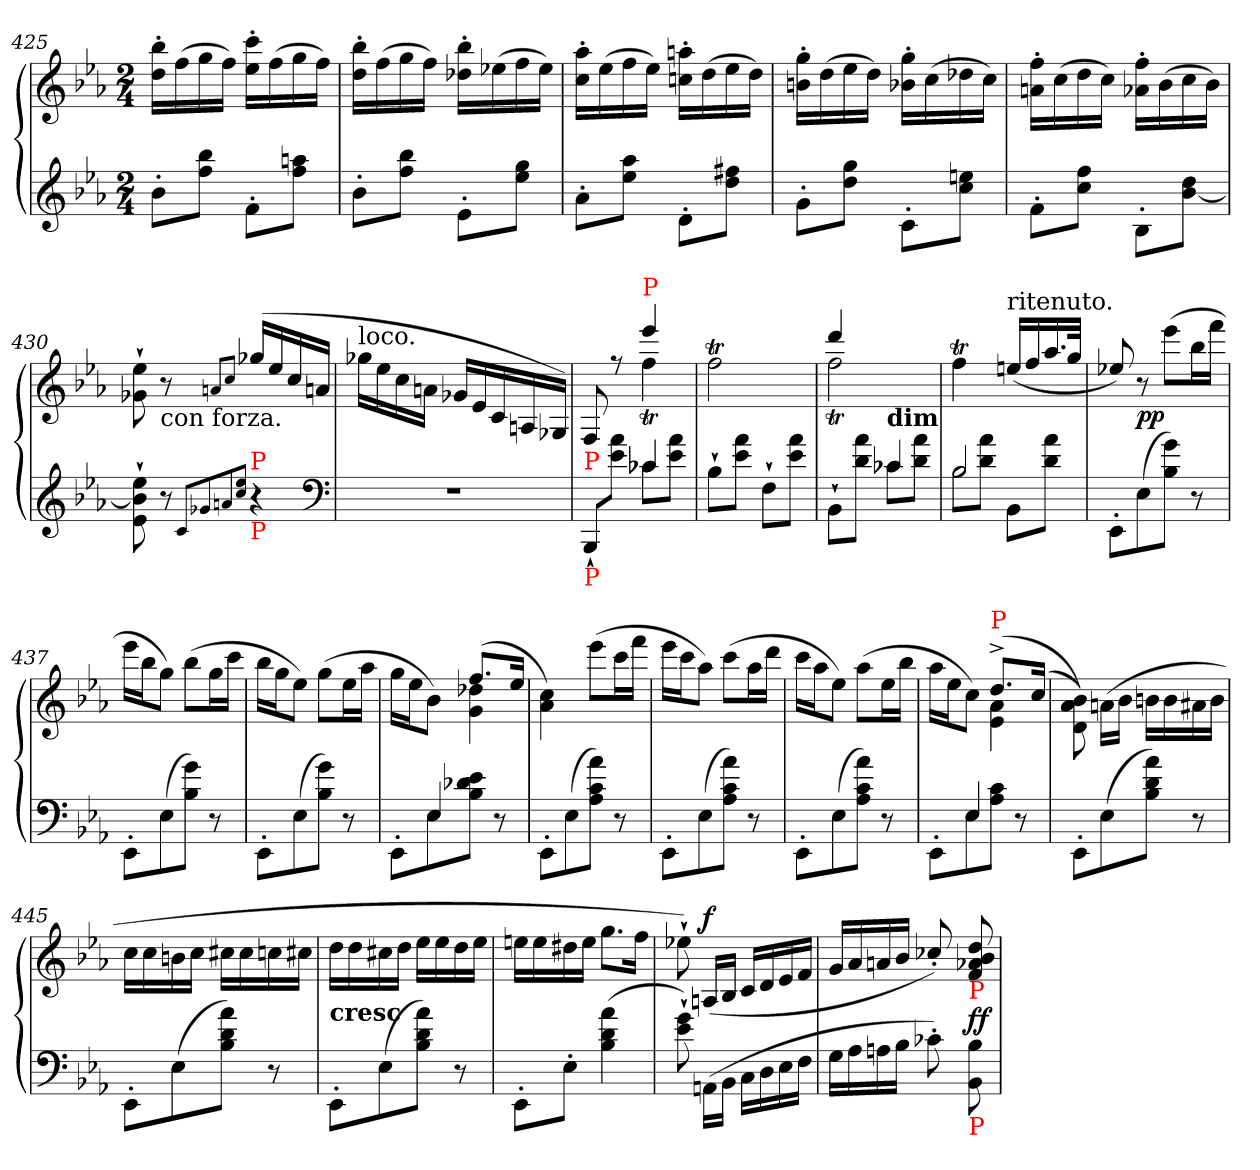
**kern	**kern	**dynam
*part1	*part1	*part1
*staff2	*staff1	*staff1/2
*clefG2	*clefG2	*
*k[b-e-a-]	*k[b-e-a-]	*
*M2/4	*M2/4	*
=425	=425	=425
8b-'>L	16bb-'> 16dd'>LL	.
.	(>16ff	.
8bb- 8ffJ	16gg	.
.	16ffJJ)	.
8f'>L	16ccc'> 16ee-'>LL	.
.	(>16ff	.
8aan 8ffJ	16gg	.
.	16ffJJ)	.
=426	=426	=426
8b-'>L	16bb-'> 16dd'>LL	.
.	(>16ff	.
8bb- 8ffJ	16gg	.
.	16ffJJ)	.
8e-'>L	16bb-'> 16dd-X'>LL	.
.	(>16ee-X	.
8gg 8ee-J	16ff	.
.	16ee-JJ)	.
=427	=427	=427
8a-'>L	16aa-'> 16cc'>LL	.
.	(>16ee-	.
8aa- 8ee-J	16ff	.
.	16ee-JJ)	.
8d'>\L	16aan'> 16ccn'>LL	.
.	(>16dd	.
8ff#X 8ddJ	16ee-	.
.	16ddJJ)	.
=428	=428	=428
8g'>L	16gg'> 16bn'>LL	.
.	(>16dd	.
8gg 8ddJ	16ee-	.
.	16ddJJ)	.
8c'>\L	16gg'> 16b-X'>LL	.
.	(>16cc	.
8een 8ccJ	16dd-X	.
.	16ccJJ)	.
=429	=429	=429
8f'>\L	16ff'> 16an'>LL	.
.	(>16cc	.
8ff 8ccJ	16dd	.
.	16ccJJ)	.
8B-'>\L	16ff'> 16a-X'>LL	.
.	(>16b-	.
8dd [8b-J	16cc	.
.	16b-JJ)	.
=430	=430	=430
8ee-`>\ 8b-]`>\ 8e-`>\	8ee-`> 8g-X`>	.
!	!LO:TX:b:t=con forza.	!
8r	8r	.
(<8qqc/L	.	.
8qqg-X	.	.
8qqan	8qqan/L	.
8qqee- 8qqccJ	8qqcc/J	.
!LO:TX:b:color=red:t=P	!	!
!LO:TX:a:color=red:t=P	!	!
4r	(>16gg-X/LL	.
.	16ee-	.
.	16cc	.
.	16anJJ	.
*clefF4	*	*
=431	=431	=431
!	!LO:TX:a:t=loco.	!
2r	16gg-XLL	.
.	16ee-	.
.	16cc	.
.	16anJJ	.
*	*Xtuplet	*
.	20g-XLL	.
.	20e-	.
.	20c	.
.	20An/	.
.	20G-XJJ)	.
=432	=432	=432
*^	*^	*
!LO:TX:a:color=red:t=P	!	!	!	!
!LO:TX:b:color=red:t=P	!	!	!	!
4ryy	8BBB-`</L	4ryy	8F/	.
.	8a-\ 8e-\J	.	8rff	.
!	!	!LO:TX:a:color=red:t=P	!	!
4c-X	8c-XL	4eee-	4ffT	.
.	8a-\ 8e-\J	.	.	.
*v	*v	*	*	*
*	*v	*v	*
=433	=433	=433
8B-`>L	2ffT	.
8a-\ 8e-\J	.	.
8F`>L	.	.
8a-\ 8e-\J	.	.
=434	=434	=434
*^	*^	*
4ryy	8BB-`L	4ddd	2ffT	.
.	8a-\ 8d\J	.	.	.
!	!	!LO:TX:c:B:t=dim	!	!
4c-X	8c-XL	4ryy	.	.
.	8a-\ 8d\J	.	.	.
*	*	*v	*v	*
=435	=435	=435	=435
!	!LO:N:vis=2	!	!
2B-	8B-	4ffT	.
.	8a-\ 8d\J	.	.
!	!	!LO:TX:a:t=ritenuto.	!
.	8BB-L	(>16een/LL	.
.	.	16ff	.
.	8a-\ 8d\J	16.aa-/	.
.	.	32gg/JJk	.
*v	*v	*	*
=436	=436	=436
8EE-'>L	8ee-X/)	.
(>8E-	8r	pp
8g 8B-J)	(>8eee-L	.
8r	16bb-L	.
.	16fffJJ	.
=437	=437	=437
8EE-'>L	16eee-LL	.
.	16bb-J	.
(>8E-	8ggJ)	.
8g 8B-J)	(>8bb-L	.
8r	16ggL	.
.	16cccJJ	.
=438	=438	=438
8EE-'>L	16bb-LL	.
.	16ggJ	.
(>8E-	8ee-J)	.
8g 8B-J)	(>8ggL	.
8r	16ee-L	.
.	16aa-JJ	.
=439	=439	=439
*^	*^	*
8ryy	8EE-'>L	16ggLL	4ryy	.
.	.	16ee-J	.	.
4E-	8E-	8b-J)	.	.
.	8e- 8d-X 8B-J	(>8.ffL	4dd-X 4g	.
8ryy	8r	.	.	.
.	.	16ee-Jk	.	.
*v	*v	*	*	*
*	*v	*v	*
=440	=440	=440
8EE-'>L	4cc 4a-)	.
(>8E-	.	.
8a- 8c 8A-J)	(>8eee-L	.
8r	16cccL	.
.	16fffJJ	.
=441	=441	=441
8EE-'>L	16eee-LL	.
.	16cccJ	.
(>8E-	8aa-J)	.
8a- 8c 8A-J)	(>8cccL	.
8r	16aa-L	.
.	16dddJJ	.
=442	=442	=442
8EE-'>L	16cccLL	.
.	16aa-J	.
(>8E-	8ee-J)	.
8a- 8c 8A-J)	(>8aa-L	.
8r	16ee-L	.
.	16bb-JJ	.
=443	=443	=443
*^	*^	*
8ryy	8EE-'>L	16aa-LL	4ryy	.
.	.	16ee-J	.	.
4E-	8E-	8ccJ)	.	.
!	!	!LO:TX:a:color=red:t=P	!	!
.	8c 8A-J	(>8.dd^>L	4a- 4e-	.
8ryy	8r	.	.	.
.	.	(>16ccJk	.	.
*v	*v	*	*	*
*	*v	*v	*
=444	=444	=444
8EE-'>L	8b-\ 8a-\ 8d\))	.
(>8E-	(>16an\LL	.
.	16b-JJ	.
8a- 8d 8B-J)	16bn\LL	.
.	16b	.
8r	16a#X	.
.	16bJJ	.
=445	=445	=445
8EE-'>L	16ccLL	.
.	16cc	.
(>8E-	16bn	.
.	16ccJJ	.
8a- 8d 8B-J)	16cc#XLL	.
.	16cc#	.
8r	16ccn	.
.	16cc#XJJ	.
=446	=446	=446
!	!LO:TX:c:B:t=cresc	!
8EE-'>L	16ddLL	.
.	16dd	.
(>8E-	16cc#X	.
.	16ddJJ	.
8a- 8d 8B-J)	16ee-LL	.
.	16ee-	.
8r	16dd	.
.	16ee-JJ	.
=447	=447	=447
8EE-'>\L	16eenLL	.
.	16ee	.
8E-'>J	16dd#X	.
.	16eeJJ	.
(>4a- 4d 4B-	8.ggL	.
.	16ffJk	.
=448	=448	=448
8g`> 8e-`>)	8ee-X`>)	.
!	!	!LO:DY:a
(>16AAn\LL	(>16An/LL	f
16BB-\JJ	16B-/JJ	.
16CLL	16cLL	.
16D	16d	.
16E-	16e-	.
16FJJ	16fJJ	.
=449	=449	=449
16GLL	16gLL	.
16A-	16a-	.
16An	16an	.
16B-JJ	16b-JJ	.
8c-X'>)	8cc-X'>/)	.
!	!LO:TX:b:color=red:t=P	!
!LO:TX:b:color=red:t=P	!	!
8B- 8BB-	8dd 8b- 8a-X 8f	ff
=	=	=
*-	*-	*-
